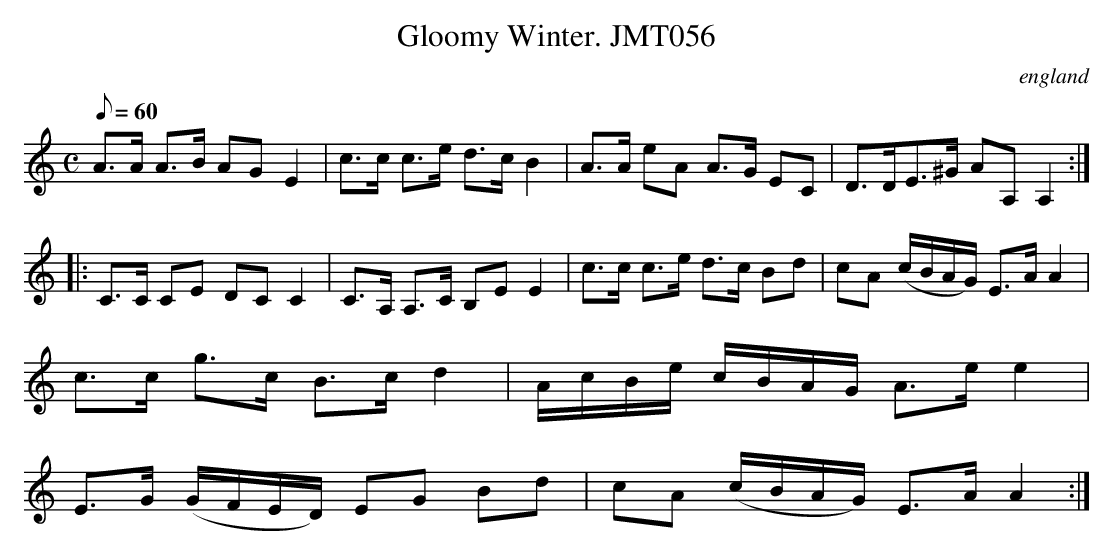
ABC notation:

X:1
T:Gloomy Winter. JMT056
O:england
M:C
L:1/8
Q:60
K:C
A>A A>B AGE2|c>c c>e d>cB2|A>A eA A>G EC|D>DE>^G AA,A,2:|
|:C>C CE DC C2 |C>A, A,>C B,E E2|c>c c>e d>c Bd|cA (c/B/A/G/) E>AA2|
c>c g>c B>cd2|A/-c/B/-e/ c/-B/A/-G/ A>ee2|
E>G (G/F/E/D/) EG Bd|cA (c/B/A/G/) E>AA2:|}
